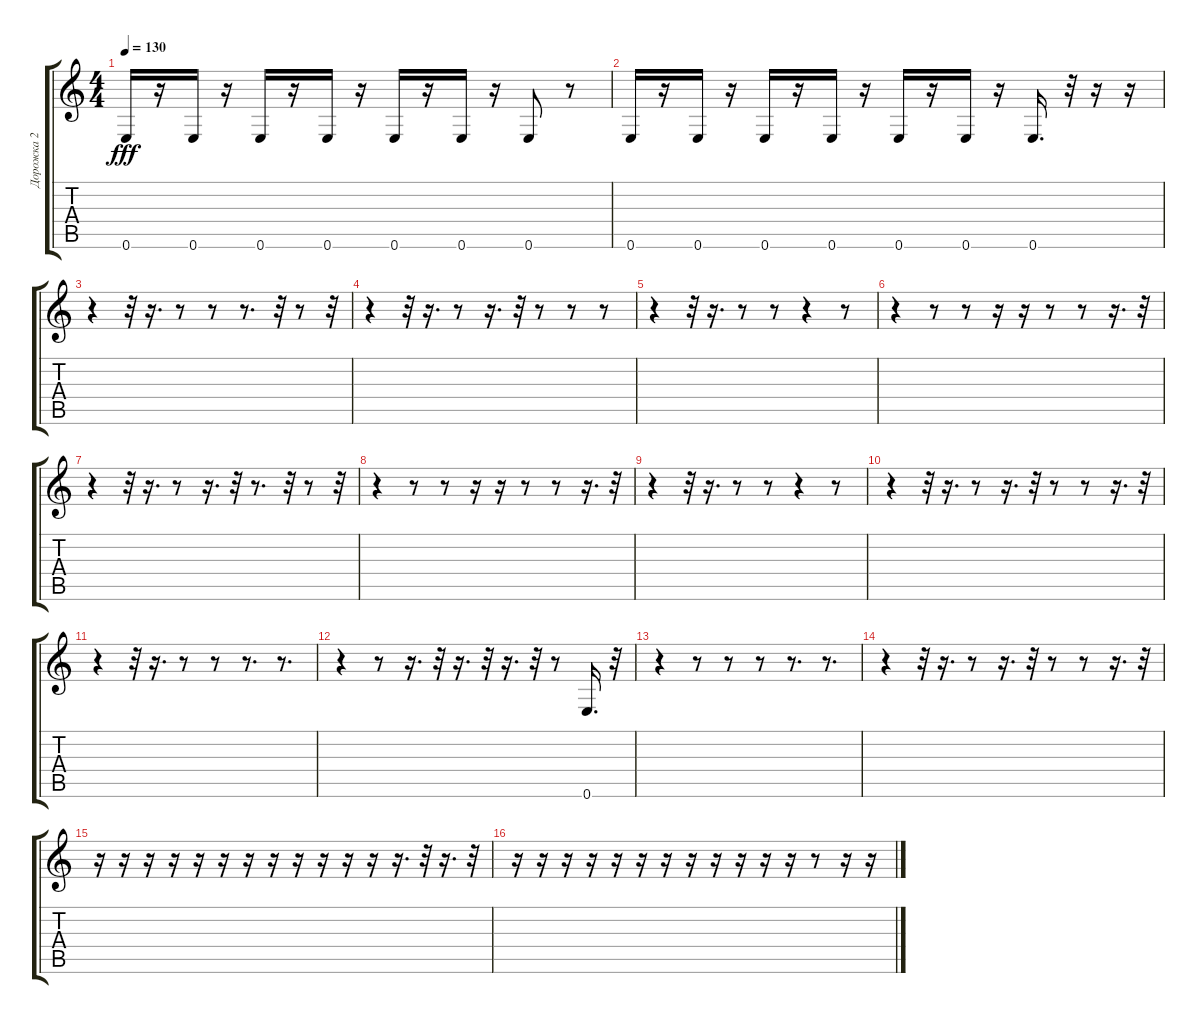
\track ("Дорожка 2" "Дорожка 2") {instrument electricbassfinger}
\staff {score tabs}
\tuning (E4 B3 G3 D3 A2 E2) {hide}
\ts (4 4)
\tempo 130
\clef g2
\ks c
0.6.16{dy fff} r.16 0.6.16 r.16 0.6.16 r.16 0.6.16 r.16 0.6.16 r.16 0.6.16 r.16 0.6.8 r.8 |
0.6.16 r.16 0.6.16 r.16 0.6.16 r.16 0.6.16 r.16 0.6.16 r.16 0.6.16 r.16 0.6.16{d} r.32 r.16 r.16 |
r.4 r.32 r.16{d} r.8 r.8 r.8{d} r.32 r.8 r.32 |
r.4 r.32 r.16{d} r.8 r.16{d} r.32 r.8 r.8 r.8 |
r.4 r.32 r.16{d} r.8 r.8 r.4 r.8 |
r.4 r.8 r.8 r.16 r.16 r.8 r.8 r.16{d} r.32 |
r.4 r.32 r.16{d} r.8 r.16{d} r.32 r.8{d} r.32 r.8 r.32 |
r.4 r.8 r.8 r.16 r.16 r.8 r.8 r.16{d} r.32 |
r.4 r.32 r.16{d} r.8 r.8 r.4 r.8 |
r.4 r.32 r.16{d} r.8 r.16{d} r.32 r.8 r.8 r.16{d} r.32 |
r.4 r.32 r.16{d} r.8 r.8 r.8{d} r.8{d} |
r.4 r.8 r.16{d} r.32 r.16{d} r.32 r.16{d} r.32 r.8 0.6.16{d} r.32 |
r.4 r.8 r.8 r.8 r.8{d} r.8{d} |
r.4 r.32 r.16{d} r.8 r.16{d} r.32 r.8 r.8 r.16{d} r.32 |
r.16 r.16 r.16 r.16 r.16 r.16 r.16 r.16 r.16 r.16 r.16 r.16 r.16{d} r.32 r.16{d} r.32 |
r.16 r.16 r.16 r.16 r.16 r.16 r.16 r.16 r.16 r.16 r.16 r.16 r.8 r.16 r.16
